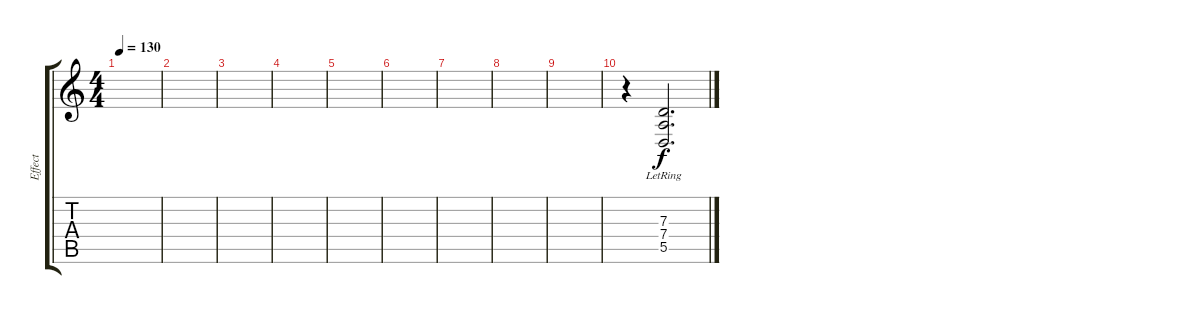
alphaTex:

\track ("Effect" "Effect") {instrument reversecymbal}
\staff {score tabs}
\tuning (E4 B3 G3 D3 A2 E2) {hide}
\ts (4 4)
\tempo 130
\clef g2
\ks c
|
|
|
|
|
|
|
|
|
r.4 (7.3{lr} 7.4 5.5).2{d}
